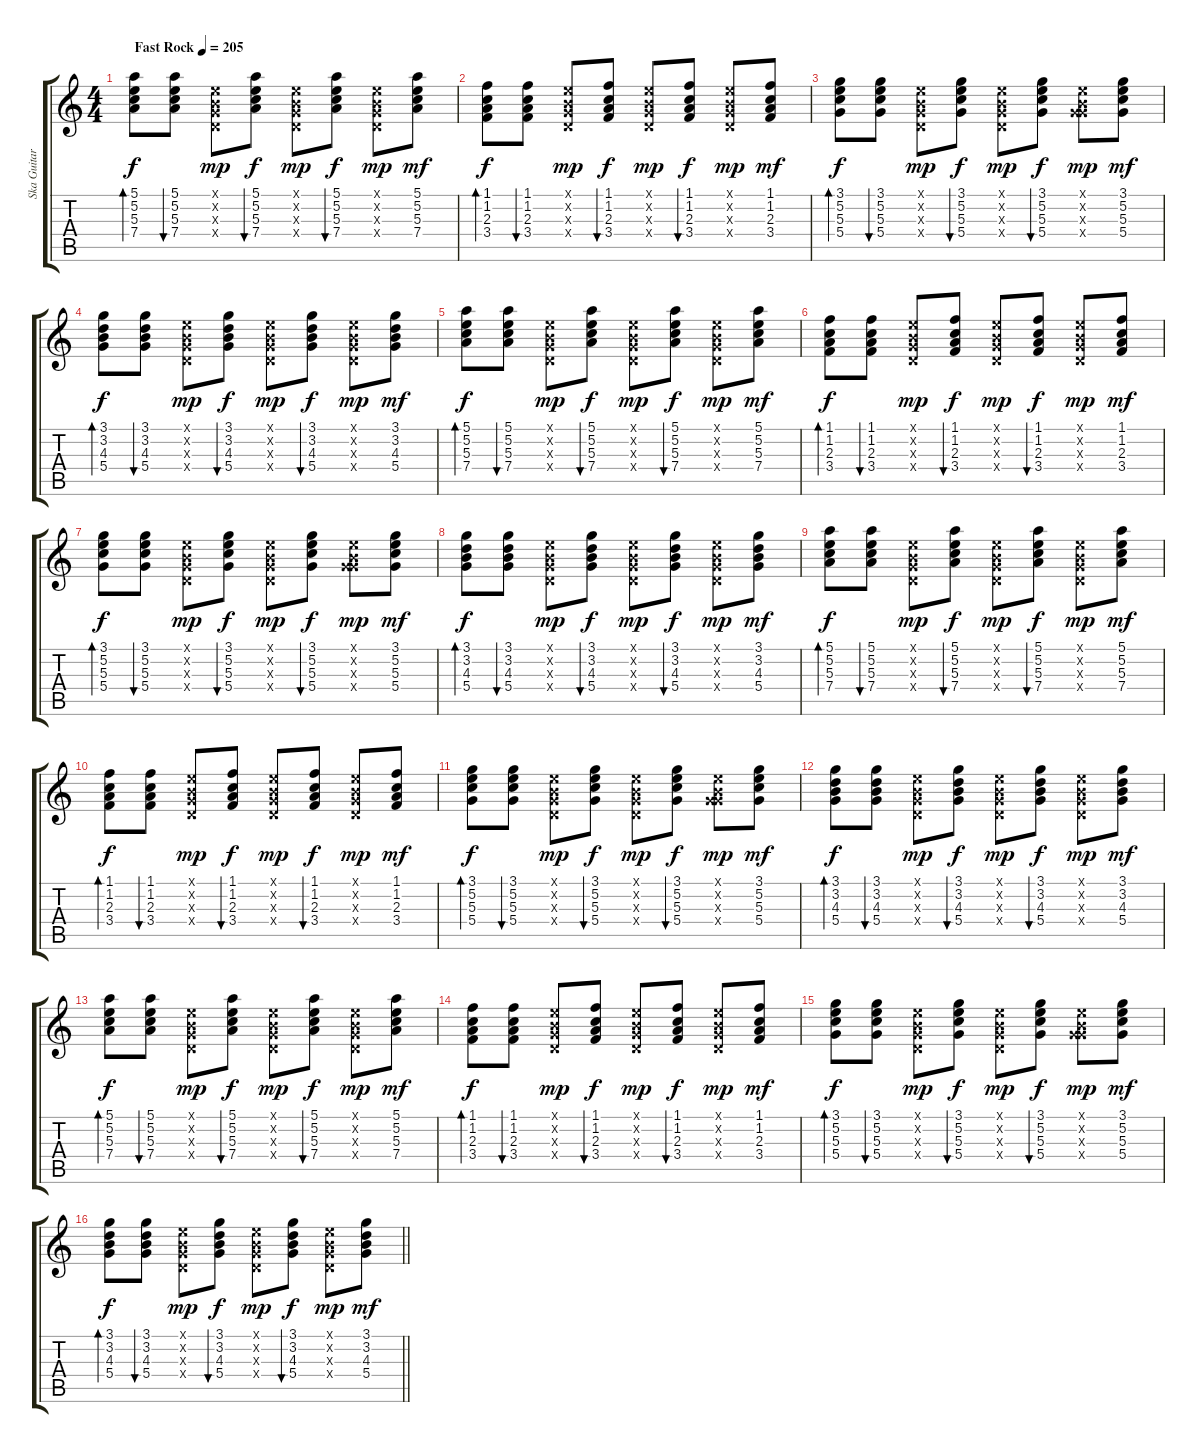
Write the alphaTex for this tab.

\track ("Ska Guitar" "Ska Guitar") {instrument electricguitarjazz}
\staff {score tabs}
\tuning (E4 B3 G3 D3 A2 E2) {hide}
\ts (4 4)
\tempo (205 "Fast Rock")
\clef g2
\ks c
(5.1 5.2 5.3 7.4).8{bd 60 dy f instrument electricguitarjazz} (5.1 5.2 5.3 7.4).8{bu 60} (0.1{x} 0.2{x} 0.3{x} 0.4{x}).8{dy mp} (5.1 5.2 5.3 7.4).8{bu 60 dy f} (0.1{x} 0.2{x} 0.3{x} 0.4{x}).8{dy mp} (5.1 5.2 5.3 7.4).8{bu 60 dy f} (0.1{x} 0.2{x} 0.3{x} 0.4{x}).8{dy mp} (5.1 5.2 5.3 7.4).8{dy mf} |
(1.1 1.2 2.3 3.4).8{bd 60 dy f} (1.1 1.2 2.3 3.4).8{bu 60} (0.1{x} 0.2{x} 0.3{x} 0.4{x}).8{dy mp} (1.1 1.2 2.3 3.4).8{bu 60 dy f} (0.1{x} 0.2{x} 0.3{x} 0.4{x}).8{dy mp} (1.1 1.2 2.3 3.4).8{bu 60 dy f} (0.1{x} 0.2{x} 0.3{x} 0.4{x}).8{dy mp} (1.1 1.2 2.3 3.4).8{dy mf} |
(3.1 5.2 5.3 5.4).8{bd 60 dy f} (3.1 5.2 5.3 5.4).8{bu 60} (0.1{x} 0.2{x} 0.3{x} 0.4{x}).8{dy mp} (3.1 5.2 5.3 5.4).8{bu 60 dy f} (0.1{x} 0.2{x} 0.3{x} 0.4{x}).8{dy mp} (3.1 5.2 5.3 5.4).8{bu 60 dy f} (0.1{x} 0.2{x} 0.3{x} 5.4{x}).8{dy mp} (3.1 5.2 5.3 5.4).8{dy mf} |
(3.1 3.2 4.3 5.4).8{bd 60 dy f} (3.1 3.2 4.3 5.4).8{bu 60} (0.1{x} 0.2{x} 0.3{x} 0.4{x}).8{dy mp} (3.1 3.2 4.3 5.4).8{bu 60 dy f} (0.1{x} 0.2{x} 0.3{x} 0.4{x}).8{dy mp} (3.1 3.2 4.3 5.4).8{bu 60 dy f} (0.1{x} 0.2{x} 0.3{x} 0.4{x}).8{dy mp} (3.1 3.2 4.3 5.4).8{dy mf} |
(5.1 5.2 5.3 7.4).8{bd 60 dy f} (5.1 5.2 5.3 7.4).8{bu 60} (0.1{x} 0.2{x} 0.3{x} 0.4{x}).8{dy mp} (5.1 5.2 5.3 7.4).8{bu 60 dy f} (0.1{x} 0.2{x} 0.3{x} 0.4{x}).8{dy mp} (5.1 5.2 5.3 7.4).8{bu 60 dy f} (0.1{x} 0.2{x} 0.3{x} 0.4{x}).8{dy mp} (5.1 5.2 5.3 7.4).8{dy mf} |
(1.1 1.2 2.3 3.4).8{bd 60 dy f} (1.1 1.2 2.3 3.4).8{bu 60} (0.1{x} 0.2{x} 0.3{x} 0.4{x}).8{dy mp} (1.1 1.2 2.3 3.4).8{bu 60 dy f} (0.1{x} 0.2{x} 0.3{x} 0.4{x}).8{dy mp} (1.1 1.2 2.3 3.4).8{bu 60 dy f} (0.1{x} 0.2{x} 0.3{x} 0.4{x}).8{dy mp} (1.1 1.2 2.3 3.4).8{dy mf} |
(3.1 5.2 5.3 5.4).8{bd 60 dy f} (3.1 5.2 5.3 5.4).8{bu 60} (0.1{x} 0.2{x} 0.3{x} 0.4{x}).8{dy mp} (3.1 5.2 5.3 5.4).8{bu 60 dy f} (0.1{x} 0.2{x} 0.3{x} 0.4{x}).8{dy mp} (3.1 5.2 5.3 5.4).8{bu 60 dy f} (0.1{x} 0.2{x} 0.3{x} 5.4{x}).8{dy mp} (3.1 5.2 5.3 5.4).8{dy mf} |
(3.1 3.2 4.3 5.4).8{bd 60 dy f} (3.1 3.2 4.3 5.4).8{bu 60} (0.1{x} 0.2{x} 0.3{x} 0.4{x}).8{dy mp} (3.1 3.2 4.3 5.4).8{bu 60 dy f} (0.1{x} 0.2{x} 0.3{x} 0.4{x}).8{dy mp} (3.1 3.2 4.3 5.4).8{bu 60 dy f} (0.1{x} 0.2{x} 0.3{x} 0.4{x}).8{dy mp} (3.1 3.2 4.3 5.4).8{dy mf} |
(5.1 5.2 5.3 7.4).8{bd 60 dy f} (5.1 5.2 5.3 7.4).8{bu 60} (0.1{x} 0.2{x} 0.3{x} 0.4{x}).8{dy mp} (5.1 5.2 5.3 7.4).8{bu 60 dy f} (0.1{x} 0.2{x} 0.3{x} 0.4{x}).8{dy mp} (5.1 5.2 5.3 7.4).8{bu 60 dy f} (0.1{x} 0.2{x} 0.3{x} 0.4{x}).8{dy mp} (5.1 5.2 5.3 7.4).8{dy mf} |
(1.1 1.2 2.3 3.4).8{bd 60 dy f} (1.1 1.2 2.3 3.4).8{bu 60} (0.1{x} 0.2{x} 0.3{x} 0.4{x}).8{dy mp} (1.1 1.2 2.3 3.4).8{bu 60 dy f} (0.1{x} 0.2{x} 0.3{x} 0.4{x}).8{dy mp} (1.1 1.2 2.3 3.4).8{bu 60 dy f} (0.1{x} 0.2{x} 0.3{x} 0.4{x}).8{dy mp} (1.1 1.2 2.3 3.4).8{dy mf} |
(3.1 5.2 5.3 5.4).8{bd 60 dy f} (3.1 5.2 5.3 5.4).8{bu 60} (0.1{x} 0.2{x} 0.3{x} 0.4{x}).8{dy mp} (3.1 5.2 5.3 5.4).8{bu 60 dy f} (0.1{x} 0.2{x} 0.3{x} 0.4{x}).8{dy mp} (3.1 5.2 5.3 5.4).8{bu 60 dy f} (0.1{x} 0.2{x} 0.3{x} 5.4{x}).8{dy mp} (3.1 5.2 5.3 5.4).8{dy mf} |
(3.1 3.2 4.3 5.4).8{bd 60 dy f} (3.1 3.2 4.3 5.4).8{bu 60} (0.1{x} 0.2{x} 0.3{x} 0.4{x}).8{dy mp} (3.1 3.2 4.3 5.4).8{bu 60 dy f} (0.1{x} 0.2{x} 0.3{x} 0.4{x}).8{dy mp} (3.1 3.2 4.3 5.4).8{bu 60 dy f} (0.1{x} 0.2{x} 0.3{x} 0.4{x}).8{dy mp} (3.1 3.2 4.3 5.4).8{dy mf} |
(5.1 5.2 5.3 7.4).8{bd 60 dy f} (5.1 5.2 5.3 7.4).8{bu 60} (0.1{x} 0.2{x} 0.3{x} 0.4{x}).8{dy mp} (5.1 5.2 5.3 7.4).8{bu 60 dy f} (0.1{x} 0.2{x} 0.3{x} 0.4{x}).8{dy mp} (5.1 5.2 5.3 7.4).8{bu 60 dy f} (0.1{x} 0.2{x} 0.3{x} 0.4{x}).8{dy mp} (5.1 5.2 5.3 7.4).8{dy mf} |
(1.1 1.2 2.3 3.4).8{bd 60 dy f} (1.1 1.2 2.3 3.4).8{bu 60} (0.1{x} 0.2{x} 0.3{x} 0.4{x}).8{dy mp} (1.1 1.2 2.3 3.4).8{bu 60 dy f} (0.1{x} 0.2{x} 0.3{x} 0.4{x}).8{dy mp} (1.1 1.2 2.3 3.4).8{bu 60 dy f} (0.1{x} 0.2{x} 0.3{x} 0.4{x}).8{dy mp} (1.1 1.2 2.3 3.4).8{dy mf} |
(3.1 5.2 5.3 5.4).8{bd 60 dy f} (3.1 5.2 5.3 5.4).8{bu 60} (0.1{x} 0.2{x} 0.3{x} 0.4{x}).8{dy mp} (3.1 5.2 5.3 5.4).8{bu 60 dy f} (0.1{x} 0.2{x} 0.3{x} 0.4{x}).8{dy mp} (3.1 5.2 5.3 5.4).8{bu 60 dy f} (0.1{x} 0.2{x} 0.3{x} 5.4{x}).8{dy mp} (3.1 5.2 5.3 5.4).8{dy mf} |
\barLineRight lightlight
(3.1 3.2 4.3 5.4).8{bd 60 dy f} (3.1 3.2 4.3 5.4).8{bu 60} (0.1{x} 0.2{x} 0.3{x} 0.4{x}).8{dy mp} (3.1 3.2 4.3 5.4).8{bu 60 dy f} (0.1{x} 0.2{x} 0.3{x} 0.4{x}).8{dy mp} (3.1 3.2 4.3 5.4).8{bu 60 dy f} (0.1{x} 0.2{x} 0.3{x} 0.4{x}).8{dy mp} (3.1 3.2 4.3 5.4).8{dy mf}
